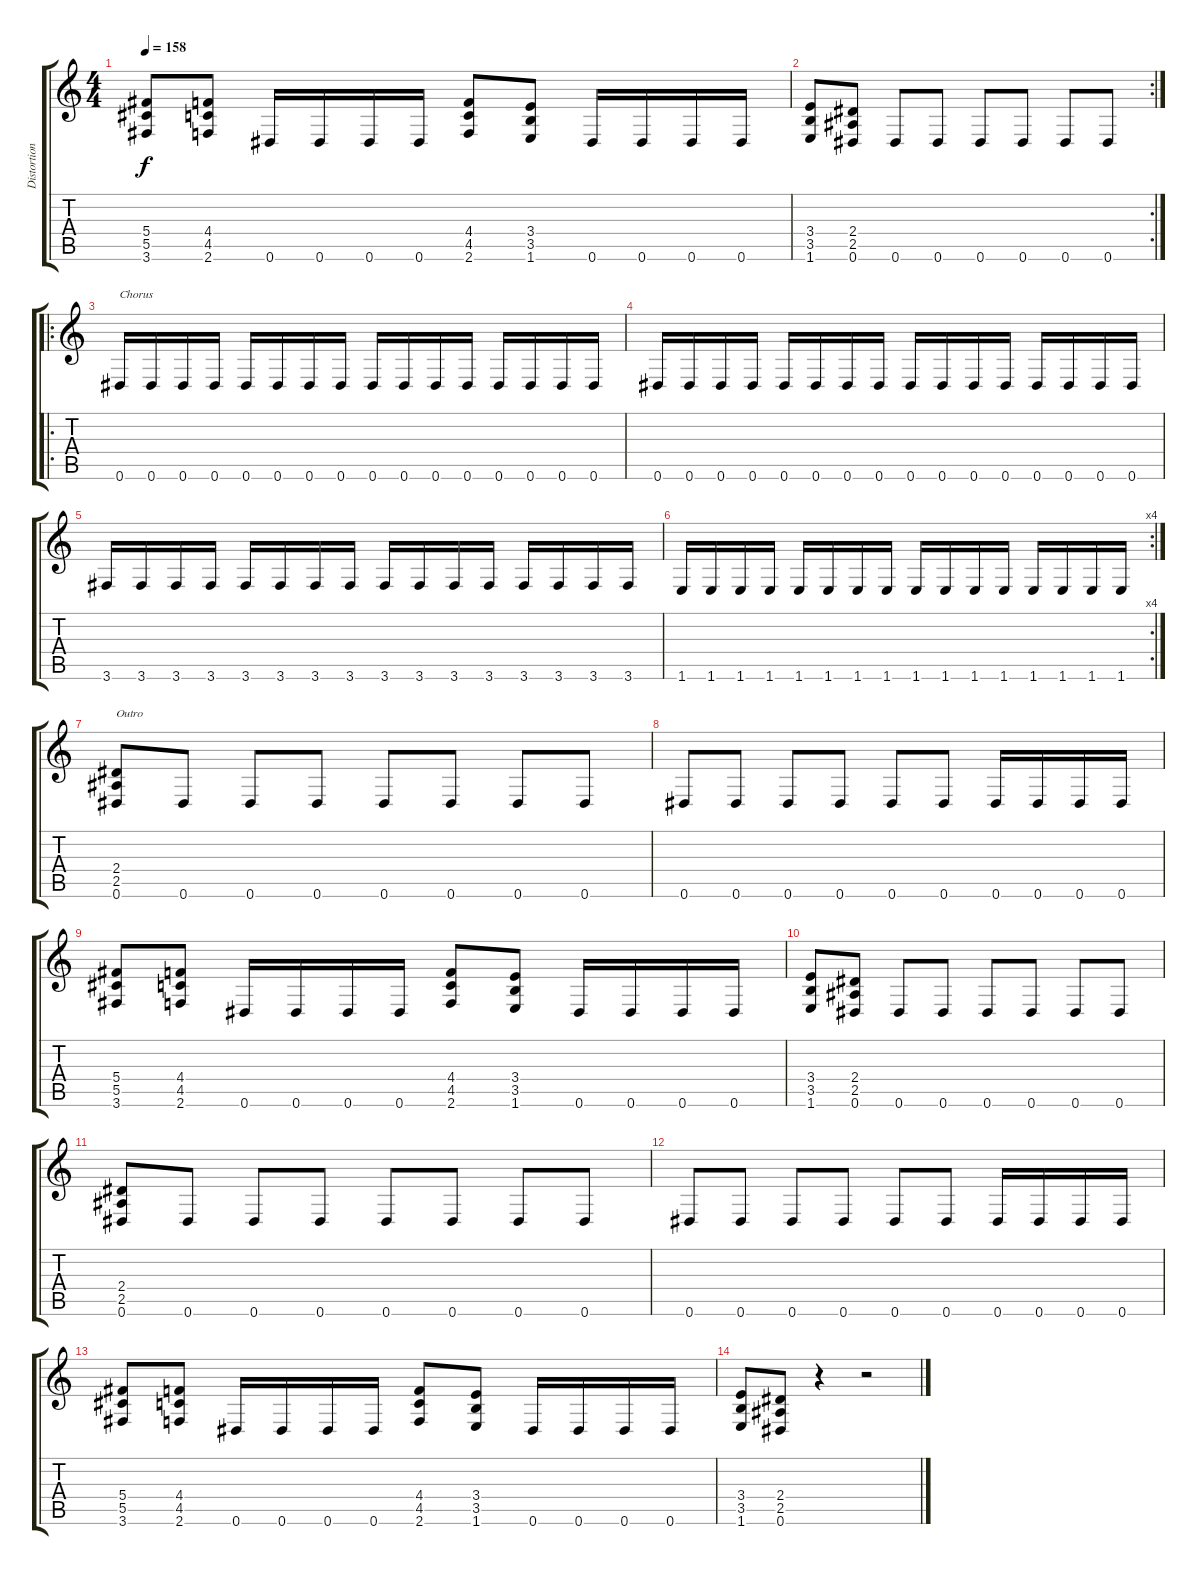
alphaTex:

\track ("Distortion Guitar II" "Distortion") {instrument distortionguitar}
\staff {score tabs}
\tuning (Eb4 Bb3 Gb3 Db3 Ab2 Eb2) {hide}
\ts (4 4)
\tempo 158
\clef g2
\ks c
(5.4 5.5 3.6).8{dy f} (4.4 4.5 2.6).8 0.6.16 0.6.16 0.6.16 0.6.16 (4.4 4.5 2.6).8 (3.4 3.5 1.6).8 0.6.16 0.6.16 0.6.16 0.6.16 |
\rc 2
(3.4 3.5 1.6).8 (2.4 2.5 0.6).8 0.6.8 0.6.8 0.6.8 0.6.8 0.6.8 0.6.8 |
\ro
0.6.16{txt "Chorus"} 0.6.16 0.6.16 0.6.16 0.6.16 0.6.16 0.6.16 0.6.16 0.6.16 0.6.16 0.6.16 0.6.16 0.6.16 0.6.16 0.6.16 0.6.16 |
0.6.16 0.6.16 0.6.16 0.6.16 0.6.16 0.6.16 0.6.16 0.6.16 0.6.16 0.6.16 0.6.16 0.6.16 0.6.16 0.6.16 0.6.16 0.6.16 |
3.6.16 3.6.16 3.6.16 3.6.16 3.6.16 3.6.16 3.6.16 3.6.16 3.6.16 3.6.16 3.6.16 3.6.16 3.6.16 3.6.16 3.6.16 3.6.16 |
\rc 4
1.6.16 1.6.16 1.6.16 1.6.16 1.6.16 1.6.16 1.6.16 1.6.16 1.6.16 1.6.16 1.6.16 1.6.16 1.6.16 1.6.16 1.6.16 1.6.16 |
(2.4 2.5 0.6).8{txt "Outro"} 0.6.8 0.6.8 0.6.8 0.6.8 0.6.8 0.6.8 0.6.8 |
0.6.8 0.6.8 0.6.8 0.6.8 0.6.8 0.6.8 0.6.16 0.6.16 0.6.16 0.6.16 |
(5.4 5.5 3.6).8 (4.4 4.5 2.6).8 0.6.16 0.6.16 0.6.16 0.6.16 (4.4 4.5 2.6).8 (3.4 3.5 1.6).8 0.6.16 0.6.16 0.6.16 0.6.16 |
(3.4 3.5 1.6).8 (2.4 2.5 0.6).8 0.6.8 0.6.8 0.6.8 0.6.8 0.6.8 0.6.8 |
(2.4 2.5 0.6).8 0.6.8 0.6.8 0.6.8 0.6.8 0.6.8 0.6.8 0.6.8 |
0.6.8 0.6.8 0.6.8 0.6.8 0.6.8 0.6.8 0.6.16 0.6.16 0.6.16 0.6.16 |
(5.4 5.5 3.6).8 (4.4 4.5 2.6).8 0.6.16 0.6.16 0.6.16 0.6.16 (4.4 4.5 2.6).8 (3.4 3.5 1.6).8 0.6.16 0.6.16 0.6.16 0.6.16 |
(3.4 3.5 1.6).8 (2.4 2.5 0.6).8 r.4 r.2
